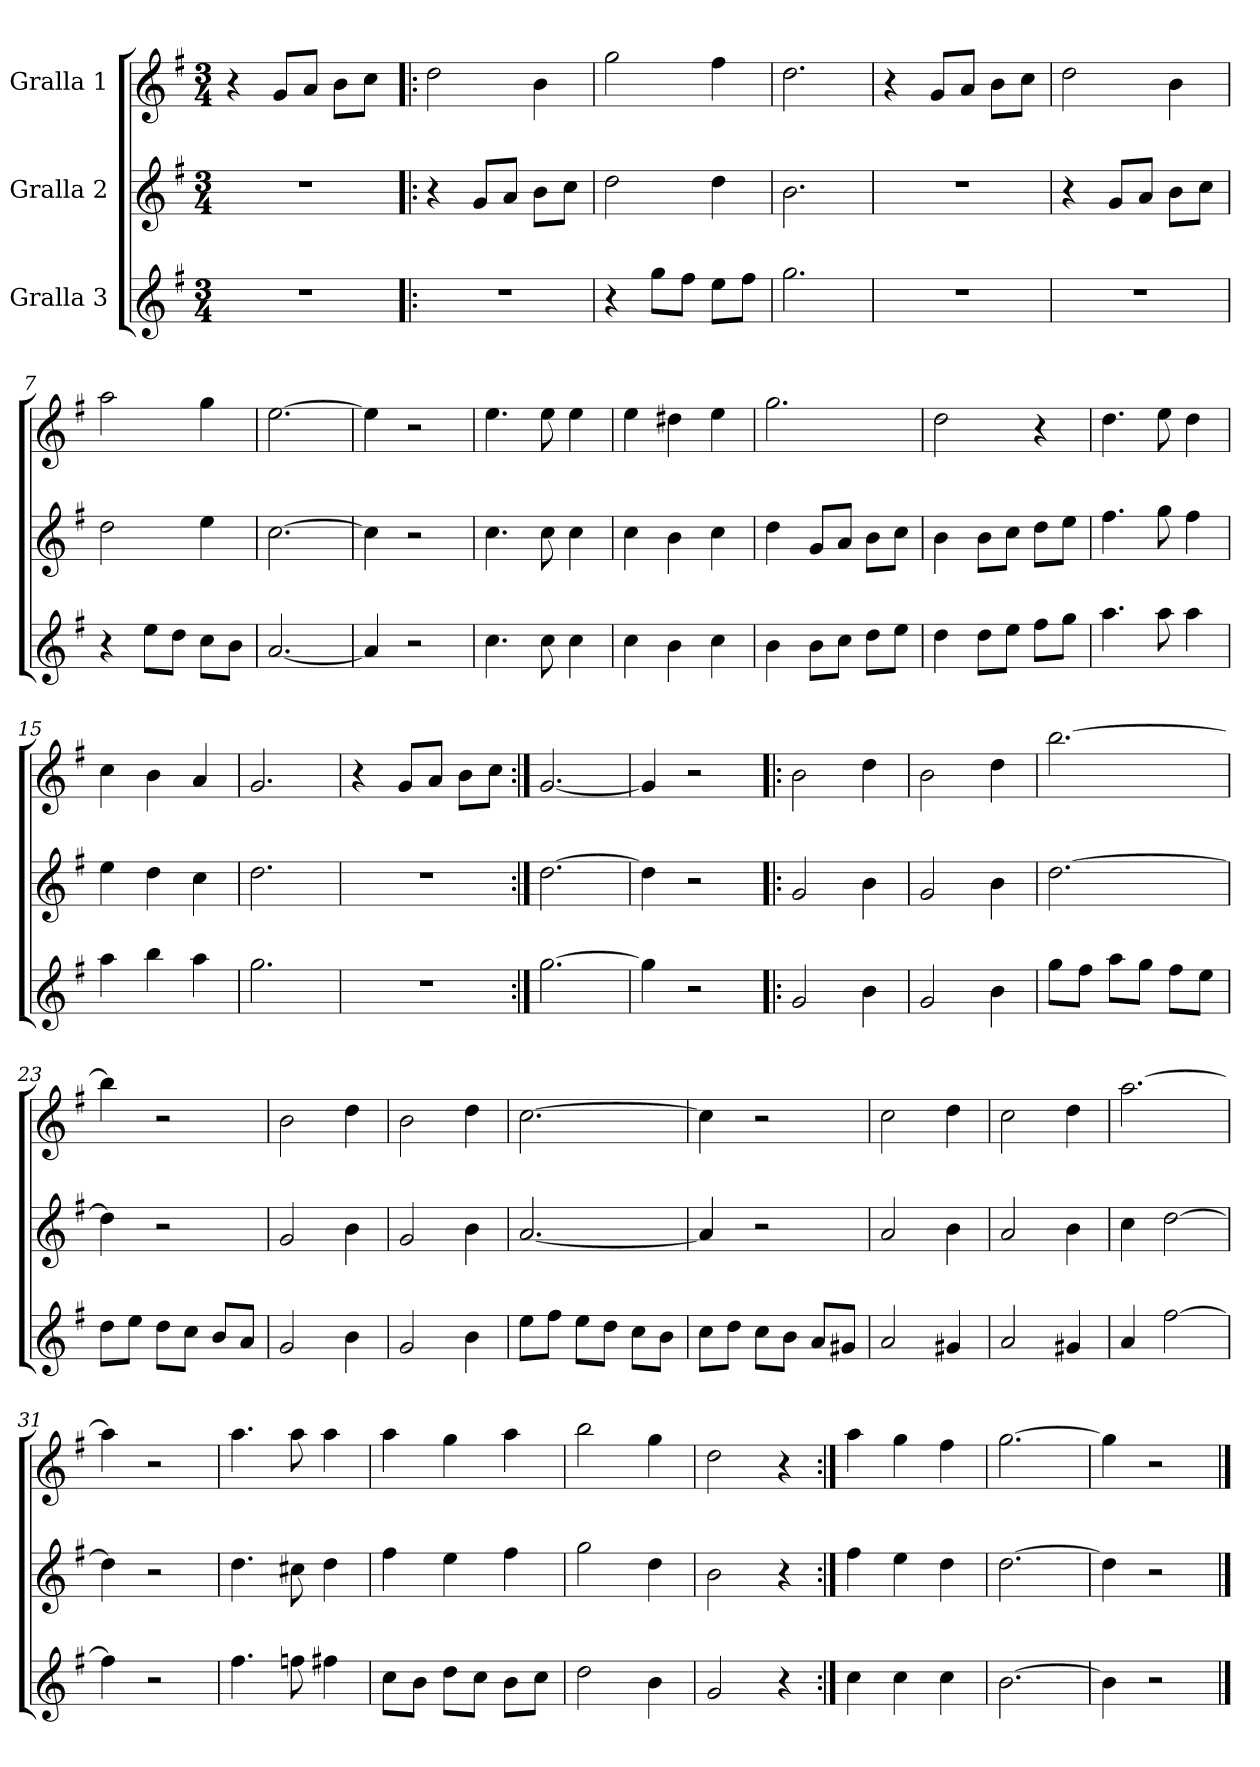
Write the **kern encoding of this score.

**kern	**kern	**kern
*part3	*part2	*part1
*staff3	*staff2	*staff1
*I"Gralla 3	*I"Gralla 2	*I"Gralla 1
*clefG2	*clefG2	*clefG2
*k[f#]	*k[f#]	*k[f#]
*M3/4	*M3/4	*M3/4
=1	=1	=1
2.r	2.r	4r
*	*	*MM180
.	.	8g/L
.	.	8a/J
.	.	8b\L
.	.	8cc\J
=2!|:	=2!|:	=2!|:
2.r	4r	2dd
.	8g/L	.
.	8a/J	.
.	8b\L	4b
.	8cc\J	.
=3	=3	=3
4r	2dd	2gg
8gg\L	.	.
8ff#\J	.	.
8ee\L	4dd	4ff#
8ff#\J	.	.
=4	=4	=4
2.gg	2.b	2.dd
=5	=5	=5
2.r	2.r	4r
.	.	8g/L
.	.	8a/J
.	.	8b\L
.	.	8cc\J
=6	=6	=6
2.r	4r	2dd
.	8g/L	.
.	8a/J	.
.	8b\L	4b
.	8cc\J	.
=7	=7	=7
4r	2dd	2aa
8ee\L	.	.
8dd\J	.	.
8cc\L	4ee	4gg
8b\J	.	.
=8	=8	=8
[2.a	[2.cc	[2.ee
=9	=9	=9
4a]	4cc]	4ee]
2r	2r	2r
=10	=10	=10
4.cc	4.cc	4.ee
8cc	8cc	8ee
4cc	4cc	4ee
=11	=11	=11
4cc	4cc	4ee
4b	4b	4dd#
4cc	4cc	4ee
=12	=12	=12
4b	4dd	2.gg
8b\L	8g/L	.
8cc\J	8a/J	.
8dd\L	8b\L	.
8ee\J	8cc\J	.
=13	=13	=13
4dd	4b	2dd
8dd\L	8b\L	.
8ee\J	8cc\J	.
8ff#\L	8dd\L	4r
8gg\J	8ee\J	.
=14	=14	=14
4.aa	4.ff#	4.dd
8aa	8gg	8ee
4aa	4ff#	4dd
=15	=15	=15
4aa	4ee	4cc
4bb	4dd	4b
4aa	4cc	4a
=16	=16	=16
2.gg	2.dd	2.g
=17	=17	=17
2.r	2.r	4r
.	.	8g/L
.	.	8a/J
.	.	8b\L
.	.	8cc\J
=18:|!	=18:|!	=18:|!
[2.gg	[2.dd	[2.g
=19	=19	=19
4gg]	4dd]	4g]
2r	2r	2r
=20!|:	=20!|:	=20!|:
2g	2g	2b
4b	4b	4dd
=21	=21	=21
2g	2g	2b
4b	4b	4dd
=22	=22	=22
8gg\L	[2.dd	[2.bb
8ff#\J	.	.
8aa\L	.	.
8gg\J	.	.
8ff#\L	.	.
8ee\J	.	.
=23	=23	=23
8dd\L	4dd]	4bb]
8ee\J	.	.
8dd\L	2r	2r
8cc\J	.	.
8b/L	.	.
8a/J	.	.
=24	=24	=24
2g	2g	2b
4b	4b	4dd
=25	=25	=25
2g	2g	2b
4b	4b	4dd
=26	=26	=26
8ee\L	[2.a	[2.cc
8ff#\J	.	.
8ee\L	.	.
8dd\J	.	.
8cc\L	.	.
8b\J	.	.
=27	=27	=27
8cc\L	4a]	4cc]
8dd\J	.	.
8cc\L	2r	2r
8b\J	.	.
8a/L	.	.
8g#/J	.	.
=28	=28	=28
2a	2a	2cc
4g#	4b	4dd
=29	=29	=29
2a	2a	2cc
4g#	4b	4dd
=30	=30	=30
4a	4cc	[2.aa
[2ff#	[2dd	.
=31	=31	=31
4ff#]	4dd]	4aa]
2r	2r	2r
=32	=32	=32
4.ff#	4.dd	4.aa
8ff	8cc#	8aa
4ff#	4dd	4aa
=33	=33	=33
8cc\L	4ff#	4aa
8b\J	.	.
8dd\L	4ee	4gg
8cc\J	.	.
8b\L	4ff#	4aa
8cc\J	.	.
=34	=34	=34
2dd	2gg	2bb
4b	4dd	4gg
=35	=35	=35
2g	2b	2dd
4r	4r	4r
=36:|!	=36:|!	=36:|!
4cc	4ff#	4aa
4cc	4ee	4gg
4cc	4dd	4ff#
=37	=37	=37
[2.b	[2.dd	[2.gg
=38	=38	=38
4b]	4dd]	4gg]
2r	2r	2r
==	==	==
*-	*-	*-
